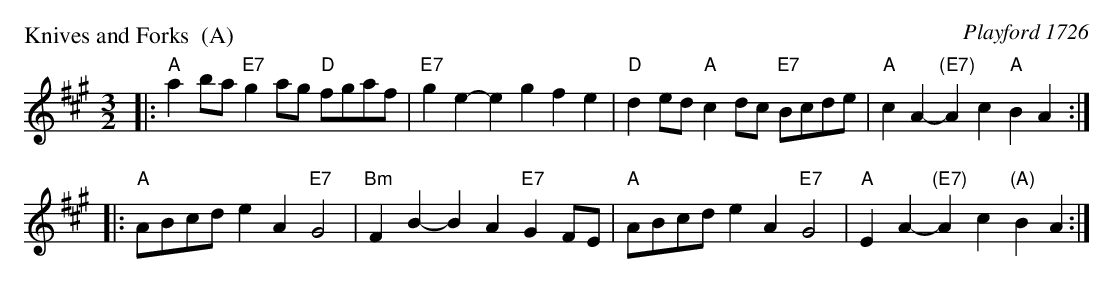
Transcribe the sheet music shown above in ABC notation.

X:1
P: Knives and Forks  (A)
O: Playford 1726
M: 3/2
L: 1/8
K: A
|:\
"A"a2ba "E7"g2ag "D"fgaf | "E7"g2e2- e2g2 f2e2 |\
"D"d2ed "A"c2dc "E7"Bcde | "A"c2A2- "(E7)"A2c2 "A"B2A2 :|
|:\
"A"ABcd e2A2 "E7"G4 | "Bm"F2B2- B2A2 "E7"G2FE |\
"A"ABcd e2A2 "E7"G4 | "A"E2 A2- "(E7)"A2c2 "(A)"B2A2 :|
